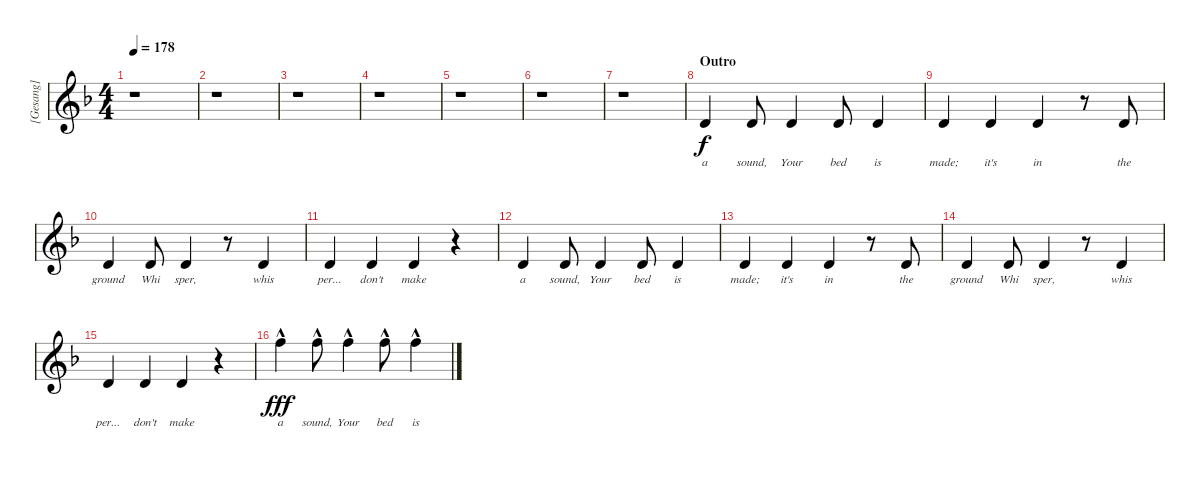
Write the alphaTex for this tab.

\track ("[Gesang]" "[Gesang]") {instrument tenorsax}
\staff {score}
\tuning (E4 B3 G3 D3 A2 D2) {hide}
\ts (4 4)
\tempo 178
\clef g2
\ks dminor
r.1{dy fff} |
r.1 |
r.1 |
r.1 |
r.1 |
r.1 |
r.1 |
\section ("" "Outro")
7.3.4{lyrics (0 "a") lyrics (1 "") lyrics (2 "") lyrics (3 "") lyrics (4 "") dy f} 7.3.8{lyrics (0 "sound,") lyrics (1 "") lyrics (2 "") lyrics (3 "") lyrics (4 "")} 7.3.4{lyrics (0 "Your") lyrics (1 "") lyrics (2 "") lyrics (3 "") lyrics (4 "")} 7.3.8{lyrics (0 "bed") lyrics (1 "") lyrics (2 "") lyrics (3 "") lyrics (4 "")} 7.3.4{lyrics (0 "is") lyrics (1 "") lyrics (2 "") lyrics (3 "") lyrics (4 "")} |
7.3.4{lyrics (0 "made;") lyrics (1 "") lyrics (2 "") lyrics (3 "") lyrics (4 "")} 7.3.4{lyrics (0 "it's") lyrics (1 "") lyrics (2 "") lyrics (3 "") lyrics (4 "")} 7.3.4{lyrics (0 "in") lyrics (1 "") lyrics (2 "") lyrics (3 "") lyrics (4 "")} r.8 7.3.8{lyrics (0 "the") lyrics (1 "") lyrics (2 "") lyrics (3 "") lyrics (4 "")} |
7.3.4{lyrics (0 "ground") lyrics (1 "") lyrics (2 "") lyrics (3 "") lyrics (4 "")} 7.3.8{lyrics (0 "Whi") lyrics (1 "") lyrics (2 "") lyrics (3 "") lyrics (4 "")} 7.3.4{lyrics (0 "sper,") lyrics (1 "") lyrics (2 "") lyrics (3 "") lyrics (4 "")} r.8 7.3.4{lyrics (0 "whis") lyrics (1 "") lyrics (2 "") lyrics (3 "") lyrics (4 "")} |
7.3.4{lyrics (0 "per...") lyrics (1 "") lyrics (2 "") lyrics (3 "") lyrics (4 "")} 7.3.4{lyrics (0 "don't") lyrics (1 "") lyrics (2 "") lyrics (3 "") lyrics (4 "")} 7.3.4{lyrics (0 "make") lyrics (1 "") lyrics (2 "") lyrics (3 "") lyrics (4 "")} r.4 |
7.3.4{lyrics (0 "a") lyrics (1 "") lyrics (2 "") lyrics (3 "") lyrics (4 "")} 7.3.8{lyrics (0 "sound,") lyrics (1 "") lyrics (2 "") lyrics (3 "") lyrics (4 "")} 7.3.4{lyrics (0 "Your") lyrics (1 "") lyrics (2 "") lyrics (3 "") lyrics (4 "")} 7.3.8{lyrics (0 "bed") lyrics (1 "") lyrics (2 "") lyrics (3 "") lyrics (4 "")} 7.3.4{lyrics (0 "is") lyrics (1 "") lyrics (2 "") lyrics (3 "") lyrics (4 "")} |
7.3.4{lyrics (0 "made;") lyrics (1 "") lyrics (2 "") lyrics (3 "") lyrics (4 "")} 7.3.4{lyrics (0 "it's") lyrics (1 "") lyrics (2 "") lyrics (3 "") lyrics (4 "")} 7.3.4{lyrics (0 "in") lyrics (1 "") lyrics (2 "") lyrics (3 "") lyrics (4 "")} r.8 7.3.8{lyrics (0 "the") lyrics (1 "") lyrics (2 "") lyrics (3 "") lyrics (4 "")} |
7.3.4{lyrics (0 "ground") lyrics (1 "") lyrics (2 "") lyrics (3 "") lyrics (4 "")} 7.3.8{lyrics (0 "Whi") lyrics (1 "") lyrics (2 "") lyrics (3 "") lyrics (4 "")} 7.3.4{lyrics (0 "sper,") lyrics (1 "") lyrics (2 "") lyrics (3 "") lyrics (4 "")} r.8 7.3.4{lyrics (0 "whis") lyrics (1 "") lyrics (2 "") lyrics (3 "") lyrics (4 "")} |
7.3.4{lyrics (0 "per...") lyrics (1 "") lyrics (2 "") lyrics (3 "") lyrics (4 "")} 7.3.4{lyrics (0 "don't") lyrics (1 "") lyrics (2 "") lyrics (3 "") lyrics (4 "")} 7.3.4{lyrics (0 "make") lyrics (1 "") lyrics (2 "") lyrics (3 "") lyrics (4 "")} r.4 |
13.1{hac}.4{lyrics (0 "a") lyrics (1 "") lyrics (2 "") lyrics (3 "") lyrics (4 "") dy fff} 13.1{hac}.8{lyrics (0 "sound,") lyrics (1 "") lyrics (2 "") lyrics (3 "") lyrics (4 "")} 13.1{hac}.4{lyrics (0 "Your") lyrics (1 "") lyrics (2 "") lyrics (3 "") lyrics (4 "")} 13.1{hac}.8{lyrics (0 "bed") lyrics (1 "") lyrics (2 "") lyrics (3 "") lyrics (4 "")} 13.1{hac}.4{lyrics (0 "is") lyrics (1 "") lyrics (2 "") lyrics (3 "") lyrics (4 "")}
